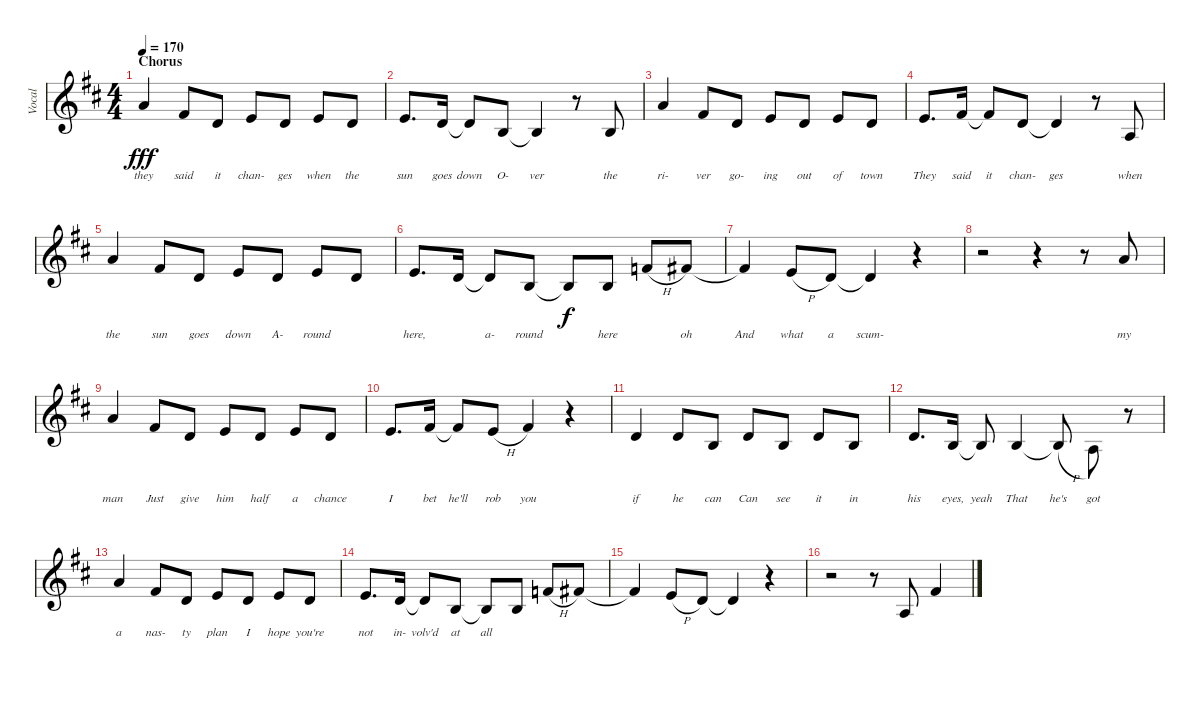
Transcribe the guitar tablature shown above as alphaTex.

\track ("Vocal" "Vocal") {instrument bassoon}
\staff {score}
\tuning (E4 B3 G3 D3 A2 E2) {hide}
\ts (4 4)
\section ("" "Chorus")
\tempo 170
\clef g2
\ks d
5.1.4{lyrics (0 "they") lyrics (1 "") lyrics (2 "") lyrics (3 "") lyrics (4 "") dy fff} 2.1.8{lyrics (0 "said") lyrics (1 "") lyrics (2 "") lyrics (3 "") lyrics (4 "")} 3.2.8{lyrics (0 "it") lyrics (1 "") lyrics (2 "") lyrics (3 "") lyrics (4 "")} 0.1.8{lyrics (0 "chan-") lyrics (1 "") lyrics (2 "") lyrics (3 "") lyrics (4 "")} 3.2.8{lyrics (0 "ges") lyrics (1 "") lyrics (2 "") lyrics (3 "") lyrics (4 "")} 0.1.8{lyrics (0 "when") lyrics (1 "") lyrics (2 "") lyrics (3 "") lyrics (4 "")} 3.2.8{lyrics (0 "the") lyrics (1 "") lyrics (2 "") lyrics (3 "") lyrics (4 "")} |
0.1.8{d lyrics (0 "sun") lyrics (1 "") lyrics (2 "") lyrics (3 "") lyrics (4 "")} 3.2.16{lyrics (0 "goes") lyrics (1 "") lyrics (2 "") lyrics (3 "") lyrics (4 "")} 3.2{t}.8{lyrics (0 "down") lyrics (1 "") lyrics (2 "") lyrics (3 "") lyrics (4 "")} 0.2.8{lyrics (0 "O-") lyrics (1 "") lyrics (2 "") lyrics (3 "") lyrics (4 "")} 0.2{t}.4{lyrics (0 "ver") lyrics (1 "") lyrics (2 "") lyrics (3 "") lyrics (4 "")} r.8 0.2.8{lyrics (0 "the") lyrics (1 "") lyrics (2 "") lyrics (3 "") lyrics (4 "")} |
5.1.4{lyrics (0 "ri-") lyrics (1 "") lyrics (2 "") lyrics (3 "") lyrics (4 "")} 2.1.8{lyrics (0 "ver") lyrics (1 "") lyrics (2 "") lyrics (3 "") lyrics (4 "")} 3.2.8{lyrics (0 "go-") lyrics (1 "") lyrics (2 "") lyrics (3 "") lyrics (4 "")} 0.1.8{lyrics (0 "ing") lyrics (1 "") lyrics (2 "") lyrics (3 "") lyrics (4 "")} 3.2.8{lyrics (0 "out") lyrics (1 "") lyrics (2 "") lyrics (3 "") lyrics (4 "")} 0.1.8{lyrics (0 "of") lyrics (1 "") lyrics (2 "") lyrics (3 "") lyrics (4 "")} 3.2.8{lyrics (0 "town") lyrics (1 "") lyrics (2 "") lyrics (3 "") lyrics (4 "")} |
0.1.8{d lyrics (0 "They") lyrics (1 "") lyrics (2 "") lyrics (3 "") lyrics (4 "")} 2.1.16{lyrics (0 "said") lyrics (1 "") lyrics (2 "") lyrics (3 "") lyrics (4 "")} 2.1{t}.8{lyrics (0 "it") lyrics (1 "") lyrics (2 "") lyrics (3 "") lyrics (4 "")} 3.2.8{lyrics (0 "chan-") lyrics (1 "") lyrics (2 "") lyrics (3 "") lyrics (4 "")} 3.2{t}.4{lyrics (0 "ges") lyrics (1 "") lyrics (2 "") lyrics (3 "") lyrics (4 "")} r.8 2.3.8{lyrics (0 "when") lyrics (1 "") lyrics (2 "") lyrics (3 "") lyrics (4 "")} |
5.1.4{lyrics (0 "the") lyrics (1 "") lyrics (2 "") lyrics (3 "") lyrics (4 "")} 2.1.8{lyrics (0 "sun") lyrics (1 "") lyrics (2 "") lyrics (3 "") lyrics (4 "")} 3.2.8{lyrics (0 "goes") lyrics (1 "") lyrics (2 "") lyrics (3 "") lyrics (4 "")} 0.1.8{lyrics (0 "down") lyrics (1 "") lyrics (2 "") lyrics (3 "") lyrics (4 "")} 3.2.8{lyrics (0 "A-") lyrics (1 "") lyrics (2 "") lyrics (3 "") lyrics (4 "")} 0.1.8{lyrics (0 "round") lyrics (1 "") lyrics (2 "") lyrics (3 "") lyrics (4 "")} 3.2.8{lyrics (0 "") lyrics (1 "") lyrics (2 "") lyrics (3 "") lyrics (4 "")} |
0.1.8{d lyrics (0 "here,") lyrics (1 "") lyrics (2 "") lyrics (3 "") lyrics (4 "")} 3.2.16{lyrics (0 "") lyrics (1 "") lyrics (2 "") lyrics (3 "") lyrics (4 "")} 3.2{t}.8{lyrics (0 "a-") lyrics (1 "") lyrics (2 "") lyrics (3 "") lyrics (4 "")} 0.2.8{lyrics (0 "round") lyrics (1 "") lyrics (2 "") lyrics (3 "") lyrics (4 "")} 0.2{t}.8{lyrics (0 "") lyrics (1 "") lyrics (2 "") lyrics (3 "") lyrics (4 "") dy f} 0.2.8{lyrics (0 "here") lyrics (1 "") lyrics (2 "") lyrics (3 "") lyrics (4 "")} 1.1{h}.8{lyrics (0 "") lyrics (1 "") lyrics (2 "") lyrics (3 "") lyrics (4 "")} 2.1.8{lyrics (0 "oh") lyrics (1 "") lyrics (2 "") lyrics (3 "") lyrics (4 "")} |
2.1{t}.4{lyrics (0 "And") lyrics (1 "") lyrics (2 "") lyrics (3 "") lyrics (4 "")} 5.2{h}.8{lyrics (0 "what") lyrics (1 "") lyrics (2 "") lyrics (3 "") lyrics (4 "")} 3.2.8{lyrics (0 "a") lyrics (1 "") lyrics (2 "") lyrics (3 "") lyrics (4 "")} 3.2{t}.4{lyrics (0 "scum-") lyrics (1 "") lyrics (2 "") lyrics (3 "") lyrics (4 "")} r.4 |
r.2 r.4 r.8 5.1.8{lyrics (0 "my") lyrics (1 "") lyrics (2 "") lyrics (3 "") lyrics (4 "")} |
5.1.4{lyrics (0 "man") lyrics (1 "") lyrics (2 "") lyrics (3 "") lyrics (4 "")} 2.1.8{lyrics (0 "Just") lyrics (1 "") lyrics (2 "") lyrics (3 "") lyrics (4 "")} 3.2.8{lyrics (0 "give") lyrics (1 "") lyrics (2 "") lyrics (3 "") lyrics (4 "")} 0.1.8{lyrics (0 "him") lyrics (1 "") lyrics (2 "") lyrics (3 "") lyrics (4 "")} 3.2.8{lyrics (0 "half") lyrics (1 "") lyrics (2 "") lyrics (3 "") lyrics (4 "")} 0.1.8{lyrics (0 "a") lyrics (1 "") lyrics (2 "") lyrics (3 "") lyrics (4 "")} 3.2.8{lyrics (0 "chance") lyrics (1 "") lyrics (2 "") lyrics (3 "") lyrics (4 "")} |
0.1.8{d lyrics (0 "I") lyrics (1 "") lyrics (2 "") lyrics (3 "") lyrics (4 "")} 2.1.16{lyrics (0 "bet") lyrics (1 "") lyrics (2 "") lyrics (3 "") lyrics (4 "")} 2.1{t}.8{lyrics (0 "he'll") lyrics (1 "") lyrics (2 "") lyrics (3 "") lyrics (4 "")} 0.1{h}.8{lyrics (0 "rob") lyrics (1 "") lyrics (2 "") lyrics (3 "") lyrics (4 "")} 2.1.4{lyrics (0 "you") lyrics (1 "") lyrics (2 "") lyrics (3 "") lyrics (4 "")} r.4 |
3.2.4{lyrics (0 "if") lyrics (1 "") lyrics (2 "") lyrics (3 "") lyrics (4 "")} 3.2.8{lyrics (0 "he") lyrics (1 "") lyrics (2 "") lyrics (3 "") lyrics (4 "")} 0.2.8{lyrics (0 "can") lyrics (1 "") lyrics (2 "") lyrics (3 "") lyrics (4 "")} 3.2.8{lyrics (0 "Can") lyrics (1 "") lyrics (2 "") lyrics (3 "") lyrics (4 "")} 0.2.8{lyrics (0 "see") lyrics (1 "") lyrics (2 "") lyrics (3 "") lyrics (4 "")} 3.2.8{lyrics (0 "it") lyrics (1 "") lyrics (2 "") lyrics (3 "") lyrics (4 "")} 0.2.8{lyrics (0 "in") lyrics (1 "") lyrics (2 "") lyrics (3 "") lyrics (4 "")} |
3.2.8{d lyrics (0 "his") lyrics (1 "") lyrics (2 "") lyrics (3 "") lyrics (4 "")} 0.2.16{lyrics (0 "eyes,") lyrics (1 "") lyrics (2 "") lyrics (3 "") lyrics (4 "")} 0.2{t}.8{lyrics (0 "yeah") lyrics (1 "") lyrics (2 "") lyrics (3 "") lyrics (4 "")} 4.3.4{lyrics (0 "That") lyrics (1 "") lyrics (2 "") lyrics (3 "") lyrics (4 "")} 4.3{h t}.8{lyrics (0 "he's") lyrics (1 "") lyrics (2 "") lyrics (3 "") lyrics (4 "")} 2.3.8{lyrics (0 "got") lyrics (1 "") lyrics (2 "") lyrics (3 "") lyrics (4 "") beam Down} r.8 |
5.1.4{lyrics (0 "a") lyrics (1 "") lyrics (2 "") lyrics (3 "") lyrics (4 "")} 2.1.8{lyrics (0 "nas-") lyrics (1 "") lyrics (2 "") lyrics (3 "") lyrics (4 "")} 3.2.8{lyrics (0 "ty") lyrics (1 "") lyrics (2 "") lyrics (3 "") lyrics (4 "")} 0.1.8{lyrics (0 "plan") lyrics (1 "") lyrics (2 "") lyrics (3 "") lyrics (4 "")} 3.2.8{lyrics (0 "I") lyrics (1 "") lyrics (2 "") lyrics (3 "") lyrics (4 "")} 0.1.8{lyrics (0 "hope") lyrics (1 "") lyrics (2 "") lyrics (3 "") lyrics (4 "")} 3.2.8{lyrics (0 "you're") lyrics (1 "") lyrics (2 "") lyrics (3 "") lyrics (4 "")} |
0.1.8{d lyrics (0 "not") lyrics (1 "") lyrics (2 "") lyrics (3 "") lyrics (4 "")} 3.2.16{lyrics (0 "in-") lyrics (1 "") lyrics (2 "") lyrics (3 "") lyrics (4 "")} 3.2{t}.8{lyrics (0 "volv'd") lyrics (1 "") lyrics (2 "") lyrics (3 "") lyrics (4 "")} 0.2.8{lyrics (0 "at") lyrics (1 "") lyrics (2 "") lyrics (3 "") lyrics (4 "")} 0.2{t}.8{lyrics (0 "all") lyrics (1 "") lyrics (2 "") lyrics (3 "") lyrics (4 "")} 0.2.8 1.1{h}.8 2.1.8 |
2.1{t}.4 5.2{h}.8 3.2.8 3.2{t}.4 r.4 |
r.2 r.8 2.3.8 7.2.4
